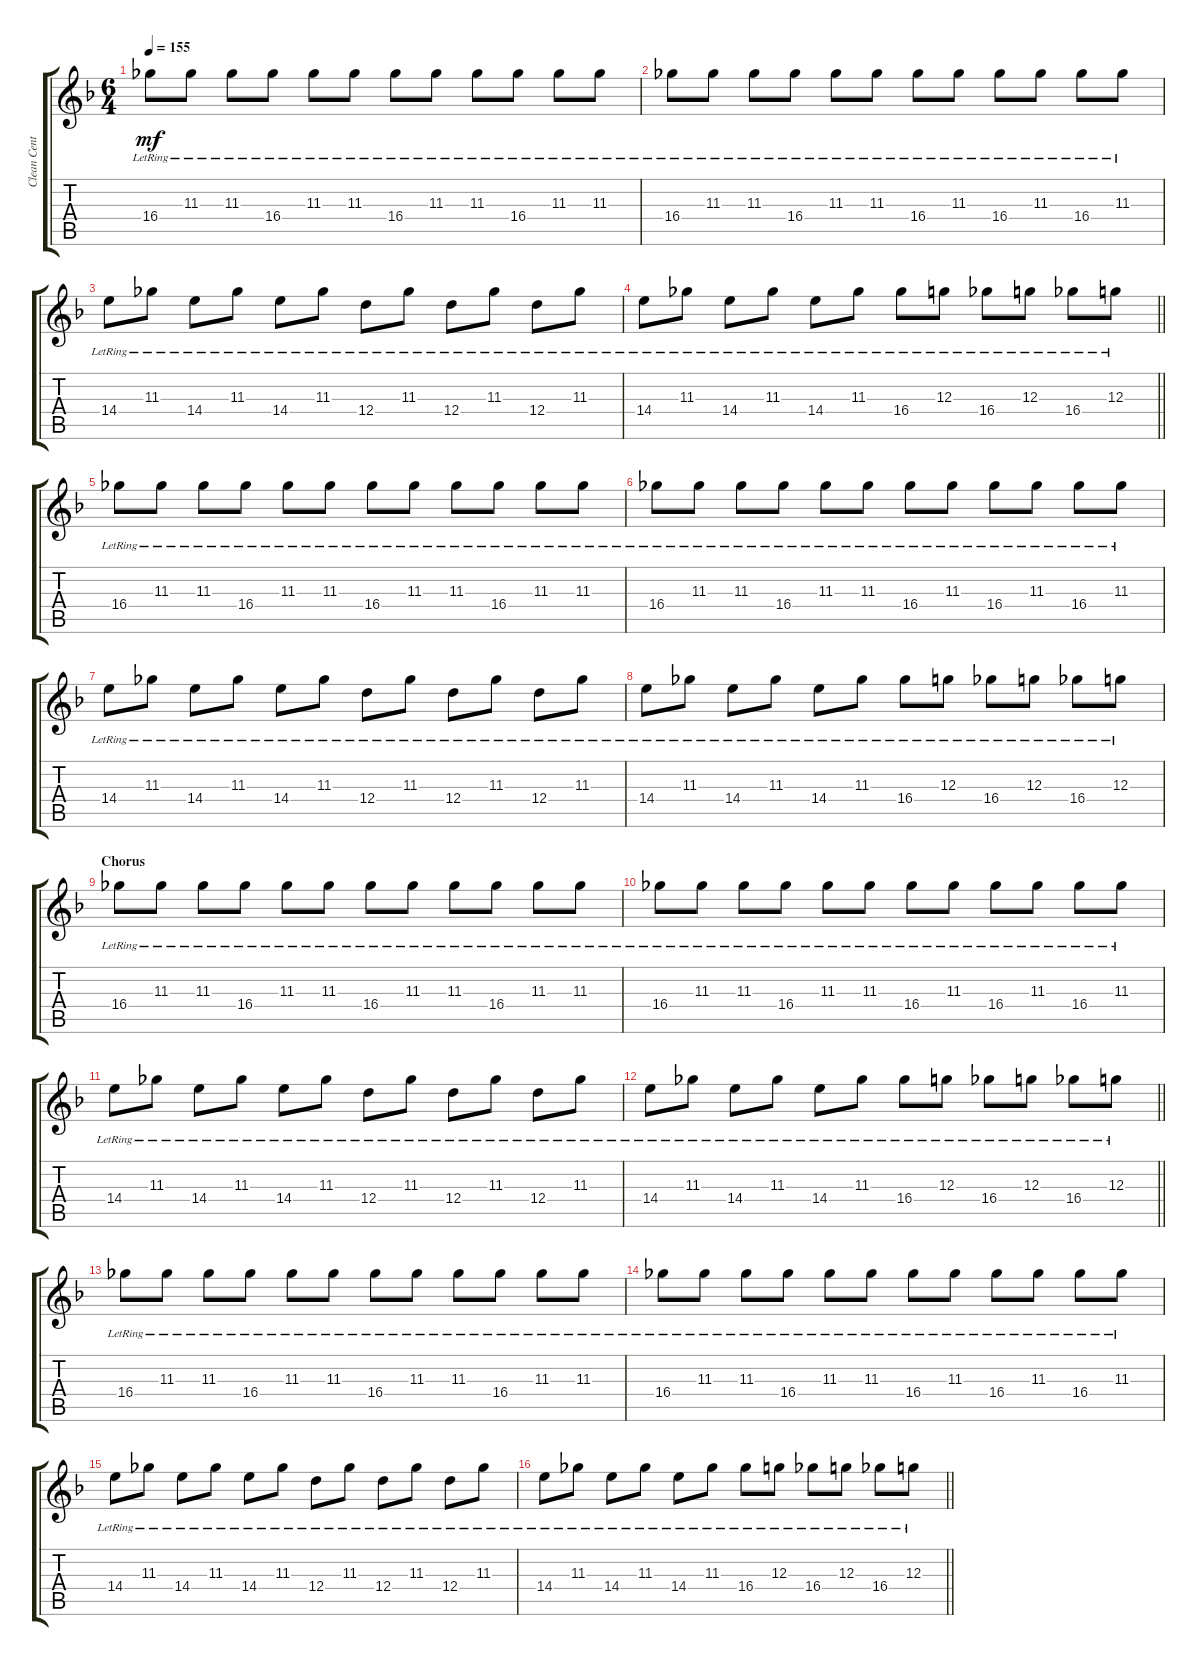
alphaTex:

\track ("Clean Center Guitar" "Clean Cent") {instrument electricguitarclean}
\staff {score tabs}
\tuning (E4 B3 G3 D3 A2 D2) {hide}
\ts (6 4)
\tempo 155
\clef g2
\ks dminor
16.4{lr}.8{dy mf} 11.3{lr}.8 11.3{lr}.8 16.4{lr}.8 11.3{lr}.8 11.3{lr}.8 16.4{lr}.8 11.3{lr}.8 11.3{lr}.8 16.4{lr}.8 11.3{lr}.8 11.3{lr}.8 |
16.4{lr}.8 11.3{lr}.8 11.3{lr}.8 16.4{lr}.8 11.3{lr}.8 11.3{lr}.8 16.4{lr}.8 11.3{lr}.8 16.4{lr}.8 11.3{lr}.8 16.4{lr}.8 11.3{lr}.8 |
14.4{lr}.8 11.3{lr}.8 14.4{lr}.8 11.3{lr}.8 14.4{lr}.8 11.3{lr}.8 12.4{lr}.8 11.3{lr}.8 12.4{lr}.8 11.3{lr}.8 12.4{lr}.8 11.3{lr}.8 |
\barLineRight lightlight
14.4{lr}.8 11.3{lr}.8 14.4{lr}.8 11.3{lr}.8 14.4{lr}.8 11.3{lr}.8 16.4{lr}.8 12.3{lr}.8 16.4{lr}.8 12.3{lr}.8 16.4{lr}.8 12.3{lr}.8 |
16.4{lr}.8 11.3{lr}.8 11.3{lr}.8 16.4{lr}.8 11.3{lr}.8 11.3{lr}.8 16.4{lr}.8 11.3{lr}.8 11.3{lr}.8 16.4{lr}.8 11.3{lr}.8 11.3{lr}.8 |
16.4{lr}.8 11.3{lr}.8 11.3{lr}.8 16.4{lr}.8 11.3{lr}.8 11.3{lr}.8 16.4{lr}.8 11.3{lr}.8 16.4{lr}.8 11.3{lr}.8 16.4{lr}.8 11.3{lr}.8 |
14.4{lr}.8 11.3{lr}.8 14.4{lr}.8 11.3{lr}.8 14.4{lr}.8 11.3{lr}.8 12.4{lr}.8 11.3{lr}.8 12.4{lr}.8 11.3{lr}.8 12.4{lr}.8 11.3{lr}.8 |
14.4{lr}.8 11.3{lr}.8 14.4{lr}.8 11.3{lr}.8 14.4{lr}.8 11.3{lr}.8 16.4{lr}.8 12.3{lr}.8 16.4{lr}.8 12.3{lr}.8 16.4{lr}.8 12.3{lr}.8 |
\section ("" "Chorus")
16.4{lr}.8 11.3{lr}.8 11.3{lr}.8 16.4{lr}.8 11.3{lr}.8 11.3{lr}.8 16.4{lr}.8 11.3{lr}.8 11.3{lr}.8 16.4{lr}.8 11.3{lr}.8 11.3{lr}.8 |
16.4{lr}.8 11.3{lr}.8 11.3{lr}.8 16.4{lr}.8 11.3{lr}.8 11.3{lr}.8 16.4{lr}.8 11.3{lr}.8 16.4{lr}.8 11.3{lr}.8 16.4{lr}.8 11.3{lr}.8 |
14.4{lr}.8 11.3{lr}.8 14.4{lr}.8 11.3{lr}.8 14.4{lr}.8 11.3{lr}.8 12.4{lr}.8 11.3{lr}.8 12.4{lr}.8 11.3{lr}.8 12.4{lr}.8 11.3{lr}.8 |
\barLineRight lightlight
14.4{lr}.8 11.3{lr}.8 14.4{lr}.8 11.3{lr}.8 14.4{lr}.8 11.3{lr}.8 16.4{lr}.8 12.3{lr}.8 16.4{lr}.8 12.3{lr}.8 16.4{lr}.8 12.3{lr}.8 |
16.4{lr}.8 11.3{lr}.8 11.3{lr}.8 16.4{lr}.8 11.3{lr}.8 11.3{lr}.8 16.4{lr}.8 11.3{lr}.8 11.3{lr}.8 16.4{lr}.8 11.3{lr}.8 11.3{lr}.8 |
16.4{lr}.8 11.3{lr}.8 11.3{lr}.8 16.4{lr}.8 11.3{lr}.8 11.3{lr}.8 16.4{lr}.8 11.3{lr}.8 16.4{lr}.8 11.3{lr}.8 16.4{lr}.8 11.3{lr}.8 |
14.4{lr}.8 11.3{lr}.8 14.4{lr}.8 11.3{lr}.8 14.4{lr}.8 11.3{lr}.8 12.4{lr}.8 11.3{lr}.8 12.4{lr}.8 11.3{lr}.8 12.4{lr}.8 11.3{lr}.8 |
\barLineRight lightlight
14.4{lr}.8 11.3{lr}.8 14.4{lr}.8 11.3{lr}.8 14.4{lr}.8 11.3{lr}.8 16.4{lr}.8 12.3{lr}.8 16.4{lr}.8 12.3{lr}.8 16.4{lr}.8 12.3{lr}.8
